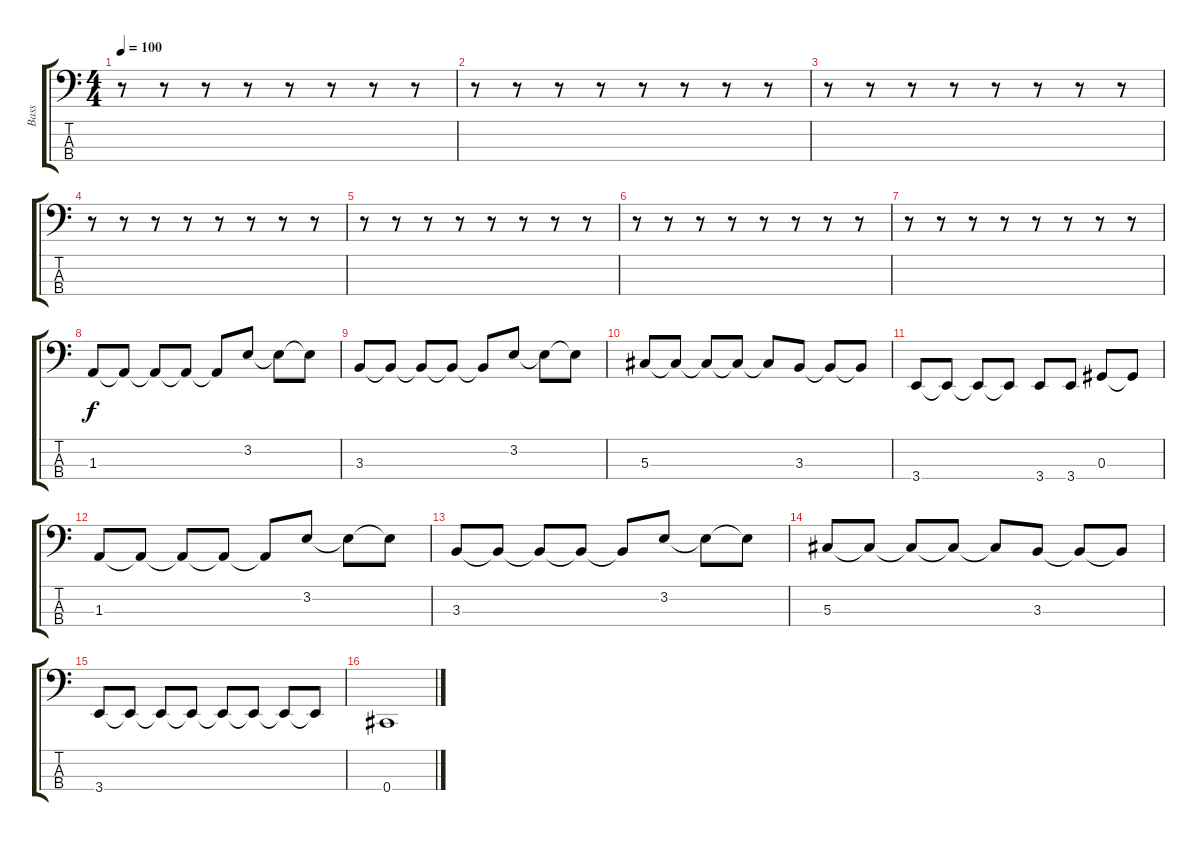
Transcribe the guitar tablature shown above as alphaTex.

\track ("Bass" "Bass") {instrument electricbassfinger}
\staff {score tabs}
\tuning (Gb2 Db2 Ab1 Db1) {hide}
\ts (4 4)
\tempo 100
\clef f4
\ks c
r.8{dy f} r.8 r.8 r.8 r.8 r.8 r.8 r.8 |
r.8 r.8 r.8 r.8 r.8 r.8 r.8 r.8 |
r.8 r.8 r.8 r.8 r.8 r.8 r.8 r.8 |
r.8 r.8 r.8 r.8 r.8 r.8 r.8 r.8 |
r.8 r.8 r.8 r.8 r.8 r.8 r.8 r.8 |
r.8 r.8 r.8 r.8 r.8 r.8 r.8 r.8 |
r.8 r.8 r.8 r.8 r.8 r.8 r.8 r.8 |
1.3.8 1.3{t}.8 1.3{t}.8 1.3{t}.8 1.3{t}.8 3.2.8 3.2{t}.8 3.2{t}.8 |
3.3.8 3.3{t}.8 3.3{t}.8 3.3{t}.8 3.3{t}.8 3.2.8 3.2{t}.8 3.2{t}.8 |
5.3.8 5.3{t}.8 5.3{t}.8 5.3{t}.8 5.3{t}.8 3.3.8 3.3{t}.8 3.3{t}.8 |
3.4.8 3.4{t}.8 3.4{t}.8 3.4{t}.8 3.4.8 3.4.8 0.3.8 0.3{t}.8 |
1.3.8 1.3{t}.8 1.3{t}.8 1.3{t}.8 1.3{t}.8 3.2.8 3.2{t}.8 3.2{t}.8 |
3.3.8 3.3{t}.8 3.3{t}.8 3.3{t}.8 3.3{t}.8 3.2.8 3.2{t}.8 3.2{t}.8 |
5.3.8 5.3{t}.8 5.3{t}.8 5.3{t}.8 5.3{t}.8 3.3.8 3.3{t}.8 3.3{t}.8 |
3.4.8 3.4{t}.8 3.4{t}.8 3.4{t}.8 3.4{t}.8 3.4{t}.8 3.4{t}.8 3.4{t}.8 |
0.4.1
